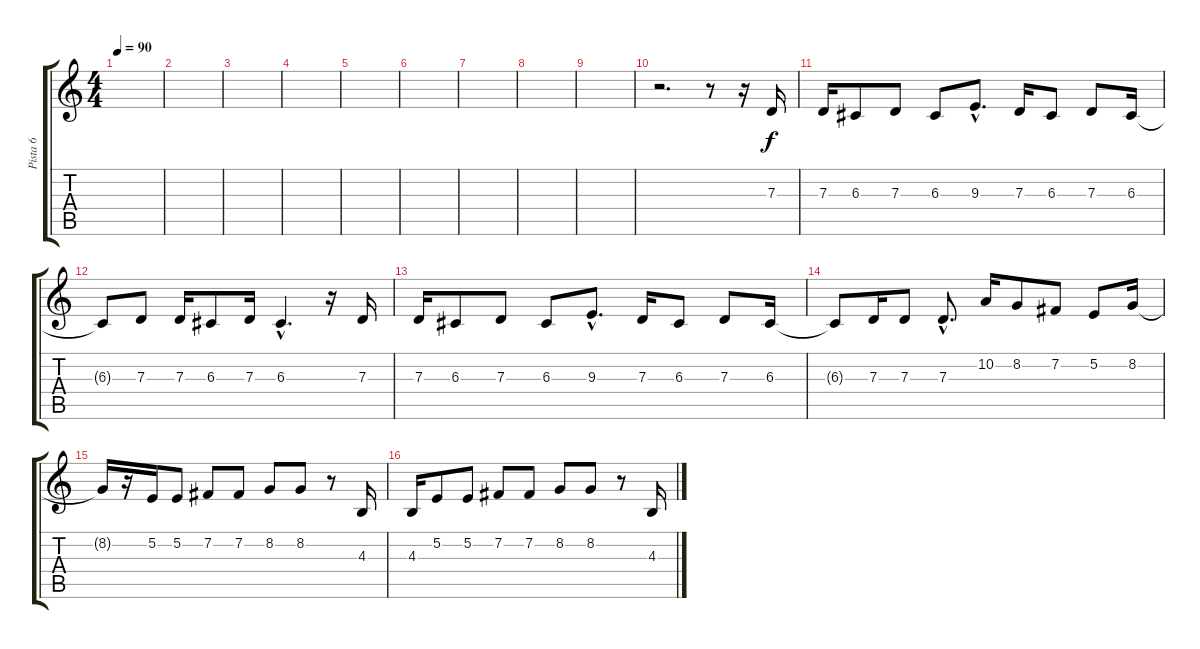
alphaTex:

\track ("Pista 6" "Pista 6") {instrument clarinet}
\staff {score tabs}
\tuning (E4 B3 G3 D3 A2 E2) {hide}
\ts (4 4)
\tempo 90
\clef g2
\ks c
|
|
|
|
|
|
|
|
|
r.2{d} r.8 r.16 7.3.16 |
7.3.16 6.3.8 7.3.8 6.3.8 9.3{hac}.8{d} 7.3.16 6.3.8 7.3.8 6.3.16 |
6.3{t}.8 7.3.8 7.3.16 6.3.8 7.3.16 6.3{hac}.4{d} r.16 7.3.16 |
7.3.16 6.3.8 7.3.8 6.3.8 9.3{hac}.8{d} 7.3.16 6.3.8 7.3.8 6.3.16 |
6.3{t}.8 7.3.16 7.3.8 7.3{hac}.8{d} 10.2.16 8.2.8 7.2.8 5.2.8 8.2.16 |
8.2{t}.16 r.16 5.2.16 5.2.8 7.2.8 7.2.8 8.2.8 8.2.8 r.8 4.3.16 |
4.3.16 5.2.8 5.2.8 7.2.8 7.2.8 8.2.8 8.2.8 r.8 4.3.16
